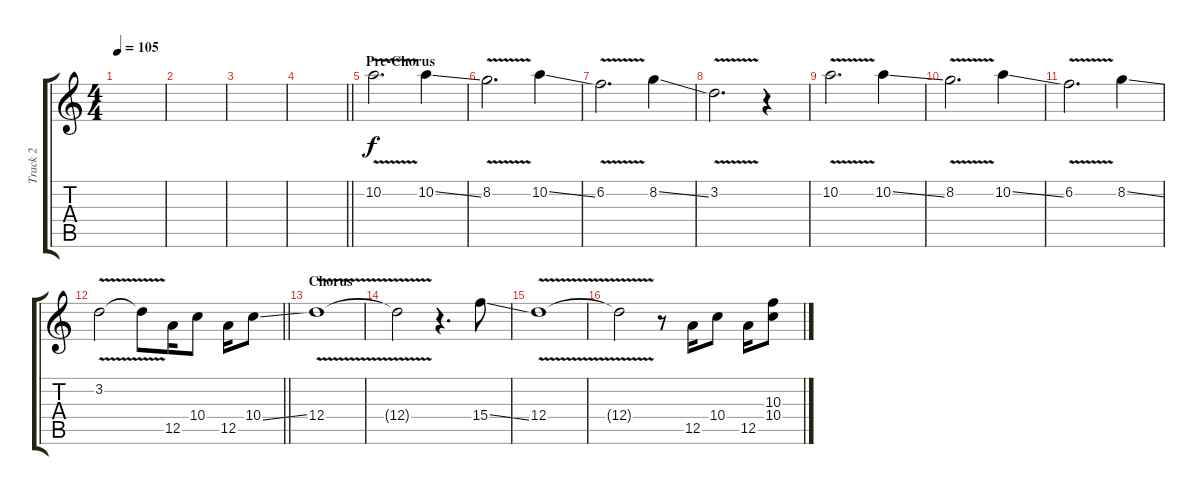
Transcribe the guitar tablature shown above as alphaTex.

\track ("Track 2" "Track 2") {instrument electricguitarjazz}
\staff {score tabs}
\tuning (E4 B3 G3 D3 A2 E2) {hide}
\ts (4 4)
\tempo 105
\clef g2
\ks c
|
|
|
\barLineRight lightlight
|
\section ("" "Pre-Chorus")
10.2{v}.2{d} 10.2{ss}.4 |
8.2{v}.2{d} 10.2{ss}.4 |
6.2{v}.2{d} 8.2{ss}.4 |
3.2{v}.2{d} r.4 |
10.2{v}.2{d} 10.2{ss}.4 |
8.2{v}.2{d} 10.2{ss}.4 |
6.2{v}.2{d} 8.2{ss}.4 |
\barLineRight lightlight
3.2{v}.2 3.2{t}.8 12.5.16 10.4.8 12.5.16 10.4{ss}.8 |
\section ("" "Chorus")
12.4{v}.1 |
12.4{t}.2 r.4{d} 15.4{ss}.8 |
12.4{v}.1 |
12.4{t}.2 r.8 12.5.16 10.4.8 12.5.16 (10.3 10.4).8
